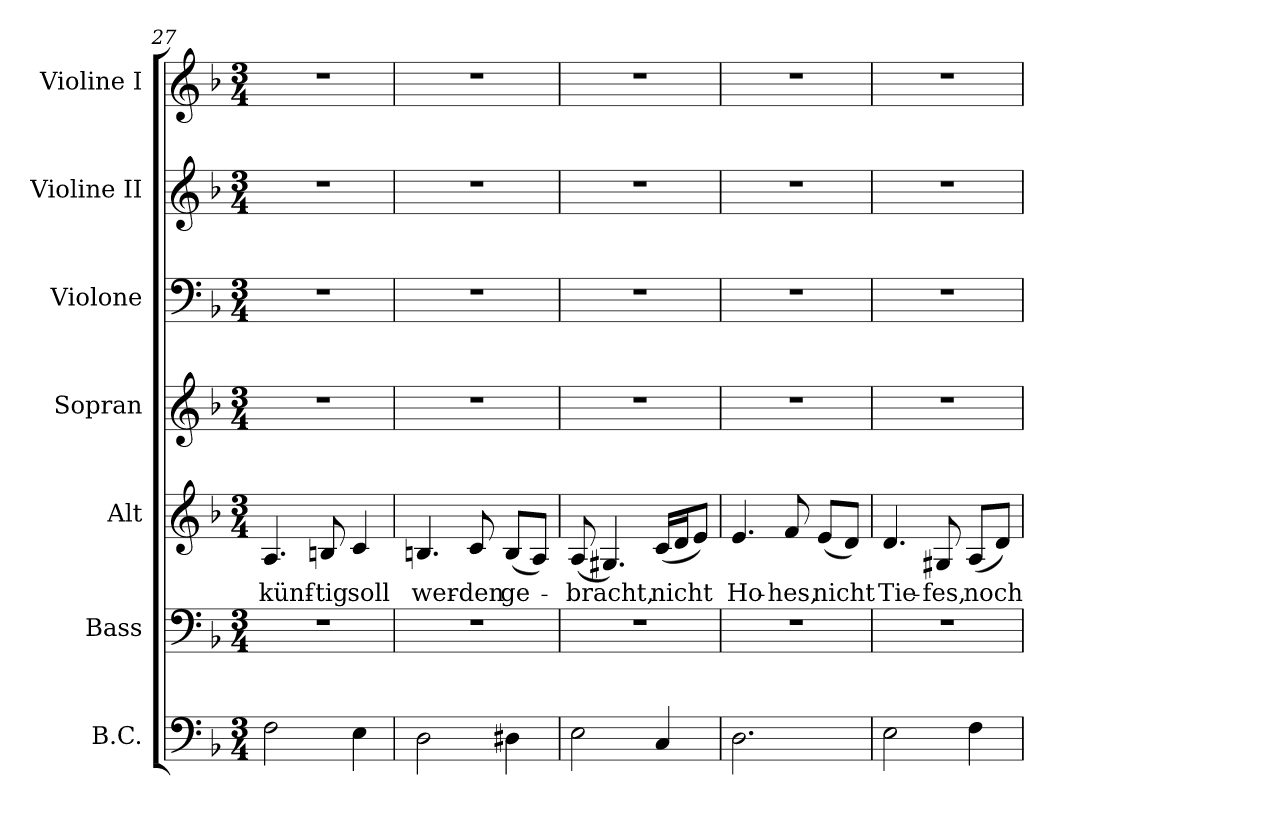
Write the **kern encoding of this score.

**kern	**kern	**kern	**text	**kern	**kern	**kern	**kern
*part7	*part6	*part5	*part5	*part4	*part3	*part2	*part1
*staff7	*staff6	*staff5	*staff5	*staff4	*staff3	*staff2	*staff1
*I"B.C.	*I"Bass	*I"Alt	*	*I"Sopran	*I"Violone	*I"Violine II	*I"Violine I
*	*I'B.	*I'A.	*	*I'S.	*	*I'Vln. II	*I'Vln. I
*clefF4	*clefF4	*clefG2	*	*clefG2	*clefF4	*clefG2	*clefG2
*k[b-]	*k[b-]	*k[b-]	*	*k[b-]	*k[b-]	*k[b-]	*k[b-]
*F:	*F:	*F:	*	*F:	*F:	*F:	*F:
*M3/4	*M3/4	*M3/4	*	*M3/4	*M3/4	*M3/4	*M3/4
=27	=27	=27	=27	=27	=27	=27	=27
!	!LO:N:vis=1	!	!	!	!	!	!
!	!	!	!LO:LY:b:color=#000000	!LO:N:vis=1	!LO:N:vis=1	!LO:N:vis=1	!LO:N:vis=1
2Fi\	2.r	4.Ai/	künf-	2.r	2.r	2.r	2.r
!	!	!	!LO:LY:b:color=#000000	!	!	!	!
.	.	8Bni/	-tig	.	.	.	.
!	!	!	!LO:LY:b:color=#000000	!	!	!	!
4Ei\	.	4ci/	soll	.	.	.	.
!!LO:LB:g=z
=28	=28	=28	=28	=28	=28	=28	=28
!	!LO:N:vis=1	!	!	!	!	!	!
!	!	!	!LO:LY:b:color=#000000	!LO:N:vis=1	!LO:N:vis=1	!LO:N:vis=1	!LO:N:vis=1
2Di\	2.r	4.Bni/	wer-	2.r	2.r	2.r	2.r
!	!	!	!LO:LY:b:color=#000000	!	!	!	!
.	.	8ci/	-den	.	.	.	.
!	!	!	!LO:LY:b:color=#000000	!	!	!	!
4D#Xi\	.	(8Bi/L	ge-	.	.	.	.
.	.	8Ai/J)	.	.	.	.	.
=29	=29	=29	=29	=29	=29	=29	=29
!	!LO:N:vis=1	!	!	!	!	!	!
!	!	!	!LO:LY:b:color=#000000	!LO:N:vis=1	!LO:N:vis=1	!LO:N:vis=1	!LO:N:vis=1
2Ei\	2.r	(8Ai/	-bracht,	2.r	2.r	2.r	2.r
.	.	4.G#Xi/)	.	.	.	.	.
!	!	!	!LO:LY:b:color=#000000	!	!	!	!
4Ci/	.	(16ci/LL	nicht	.	.	.	.
.	.	16di/J	.	.	.	.	.
.	.	8ei/J)	.	.	.	.	.
=30	=30	=30	=30	=30	=30	=30	=30
!	!LO:N:vis=1	!	!	!	!	!	!
!	!	!	!LO:LY:b:color=#000000	!LO:N:vis=1	!LO:N:vis=1	!LO:N:vis=1	!LO:N:vis=1
2.Di\	2.r	4.ei/	Ho-	2.r	2.r	2.r	2.r
!	!	!	!LO:LY:b:color=#000000	!	!	!	!
.	.	8fi/	-hes,	.	.	.	.
!	!	!	!LO:LY:b:color=#000000	!	!	!	!
.	.	(8ei/L	nicht	.	.	.	.
.	.	8di/J)	.	.	.	.	.
=31	=31	=31	=31	=31	=31	=31	=31
!	!LO:N:vis=1	!	!	!	!	!	!
!	!	!	!LO:LY:b:color=#000000	!LO:N:vis=1	!LO:N:vis=1	!LO:N:vis=1	!LO:N:vis=1
2Ei\	2.r	4.di/	Tie-	2.r	2.r	2.r	2.r
!	!	!	!LO:LY:b:color=#000000	!	!	!	!
.	.	8G#Xi/	-fes,	.	.	.	.
!	!	!	!LO:LY:b:color=#000000	!	!	!	!
4Fi\	.	(8Ai/L	noch	.	.	.	.
.	.	8di/J)	.	.	.	.	.
=	=	=	=	=	=	=	=
*-	*-	*-	*-	*-	*-	*-	*-
